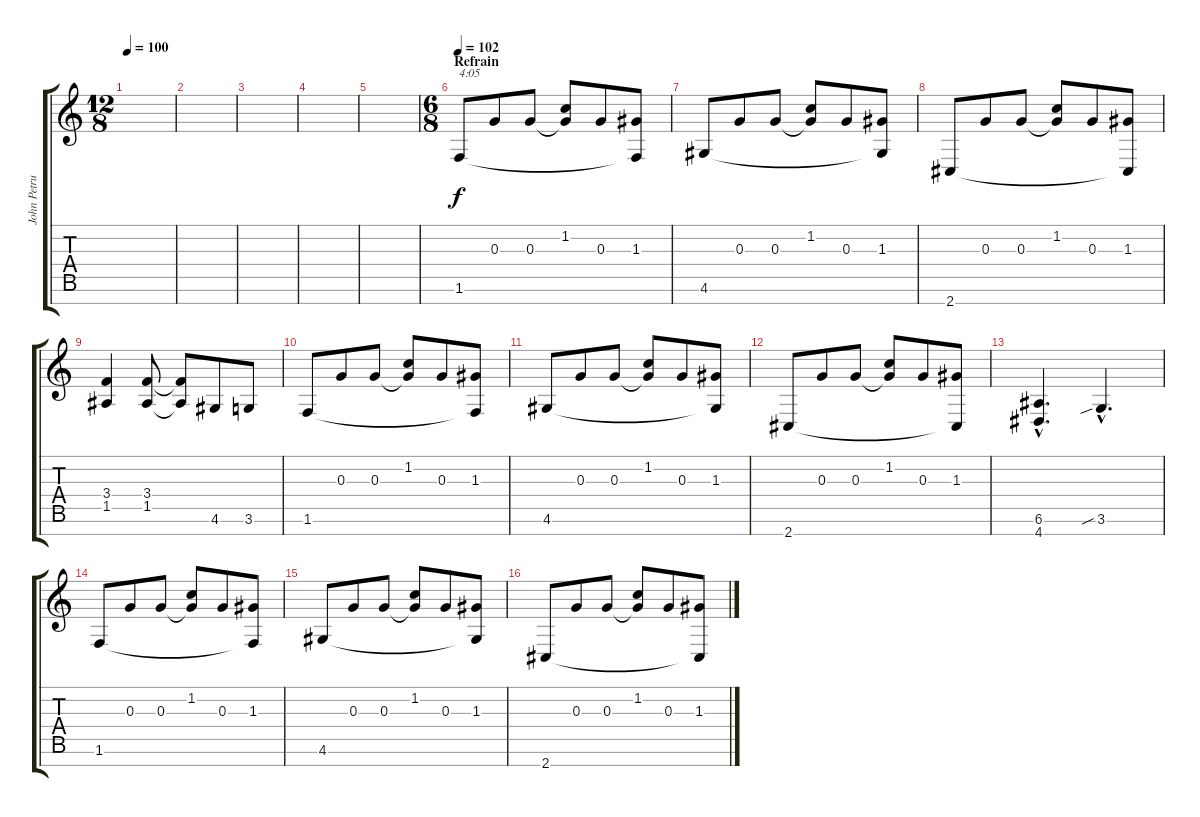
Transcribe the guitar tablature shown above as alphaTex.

\track ("John Petrucci" "John Petru") {instrument distortionguitar}
\staff {score tabs}
\tuning (E4 B3 G3 D3 A2 E2 B1) {hide}
\ts (12 8)
\tempo 100
\clef g2
\ks c
|
\section ("" "")
|
|
|
|
\ts (6 8)
\section ("" "Refrain")
\tempo 102
1.6.8{txt "4:05"} 0.3.8 0.3.8 (1.2 0.3{t}).8 0.3.8 (1.3 1.6{t}).8 |
4.6.8 0.3.8 0.3.8 (1.2 0.3{t}).8 0.3.8 (1.3 4.6{t}).8 |
2.7.8 0.3.8 0.3.8 (1.2 0.3{t}).8 0.3.8 (1.3 2.7{t}).8 |
(3.4 1.5).4 (3.4 1.5).8 (3.4{t} 1.5{t}).8 4.6.8 3.6.8 |
1.6.8 0.3.8 0.3.8 (1.2 0.3{t}).8 0.3.8 (1.3 1.6{t}).8 |
4.6.8 0.3.8 0.3.8 (1.2 0.3{t}).8 0.3.8 (1.3 4.6{t}).8 |
2.7.8 0.3.8 0.3.8 (1.2 0.3{t}).8 0.3.8 (1.3 2.7{t}).8 |
(6.6{hac} 4.7{hac}).4{d} 3.6{sib hac}.4{d} |
1.6.8 0.3.8 0.3.8 (1.2 0.3{t}).8 0.3.8 (1.3 1.6{t}).8 |
4.6.8 0.3.8 0.3.8 (1.2 0.3{t}).8 0.3.8 (1.3 4.6{t}).8 |
2.7.8 0.3.8 0.3.8 (1.2 0.3{t}).8 0.3.8 (1.3 2.7{t}).8
